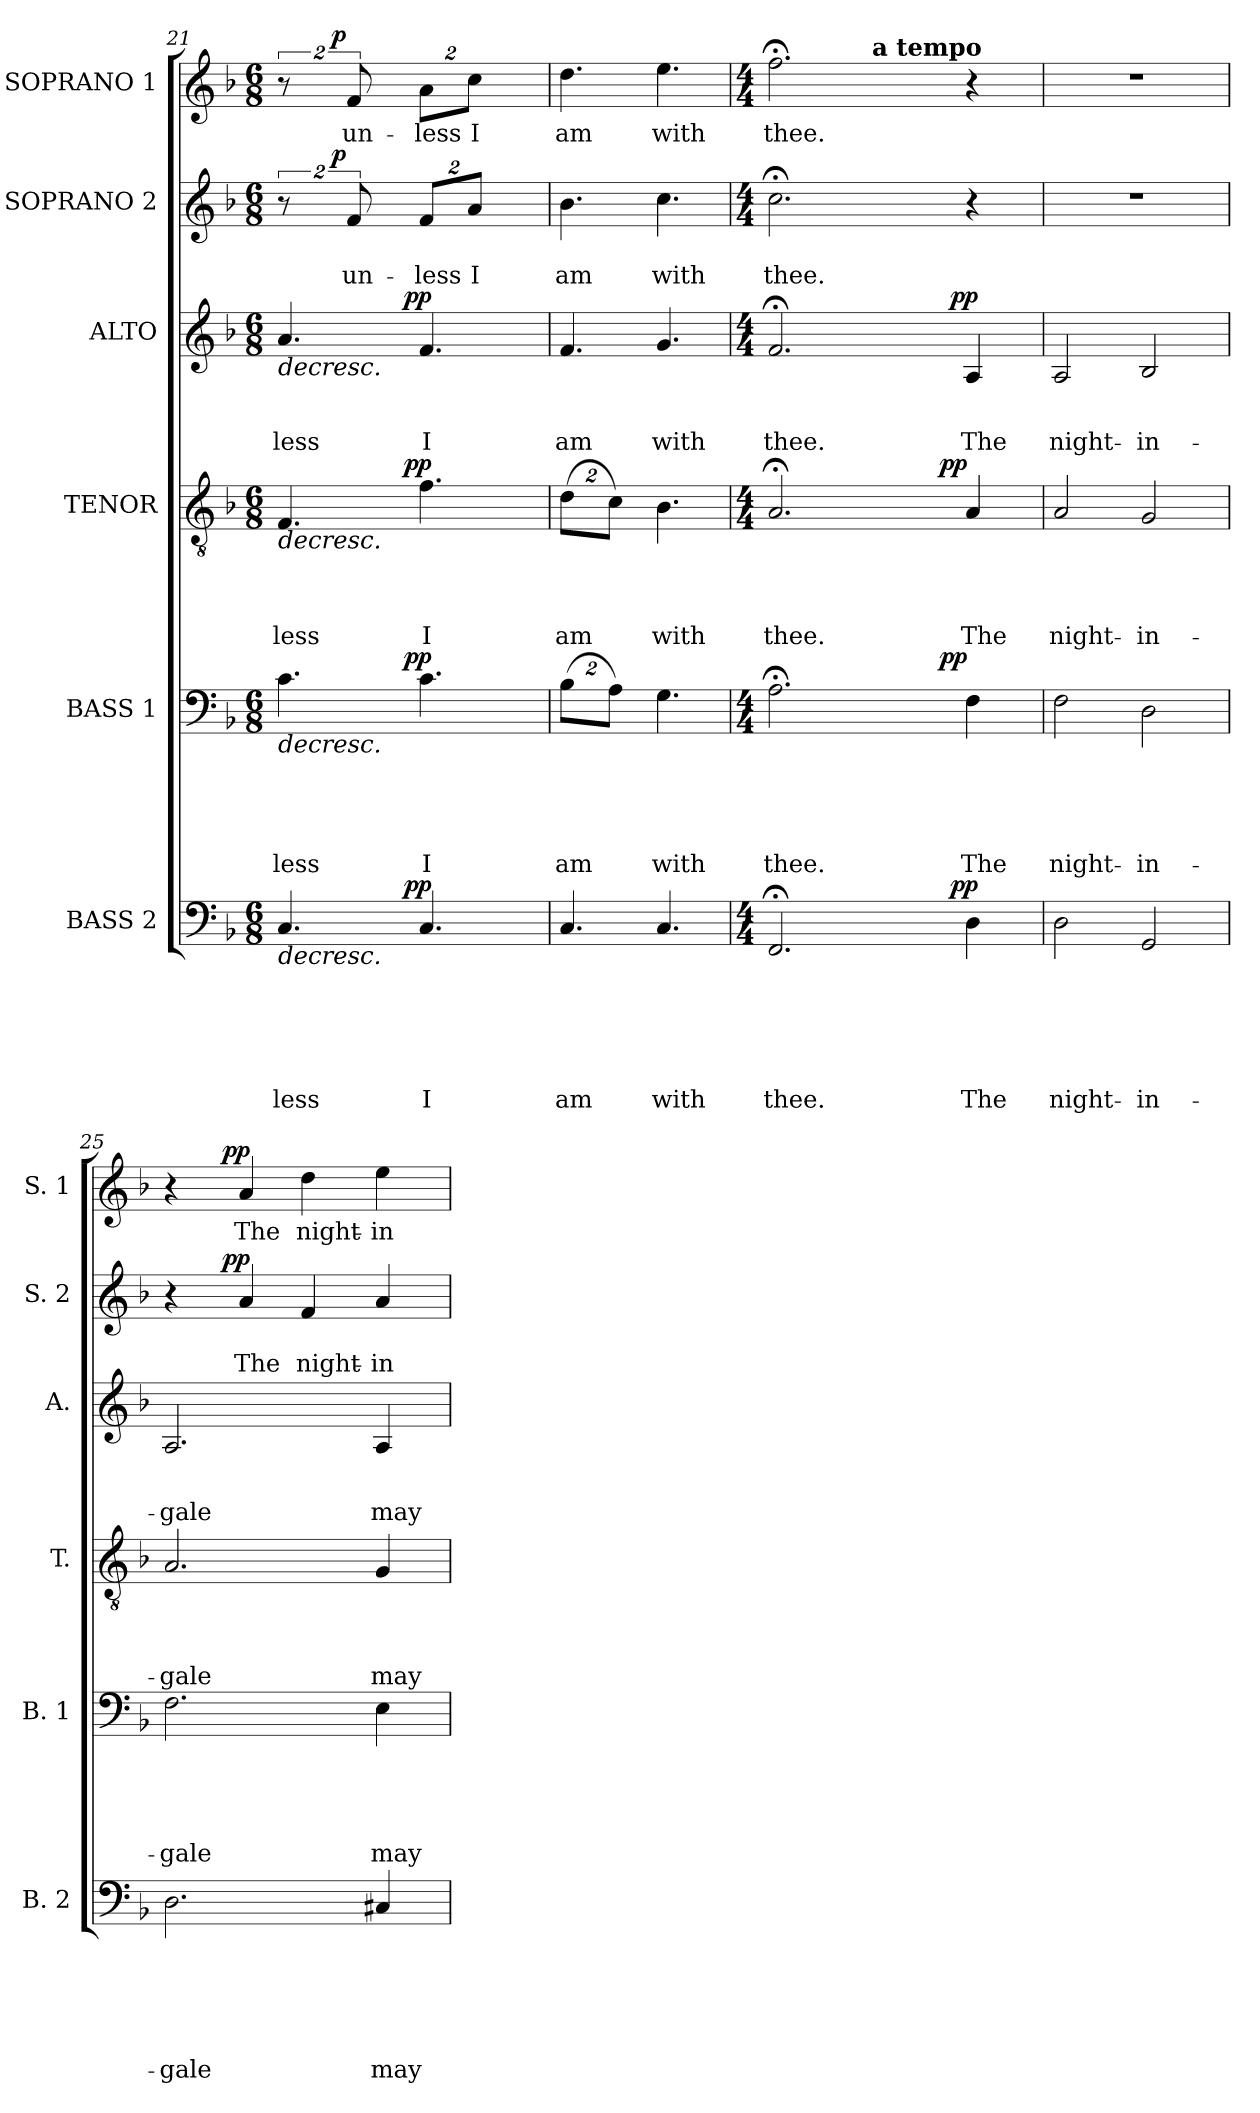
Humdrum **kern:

**kern	**text	**text	**text	**text	**text	**text	**dynam	**kern	**text	**text	**text	**text	**text	**dynam	**kern	**text	**text	**text	**text	**dynam	**kern	**text	**text	**text	**dynam	**kern	**text	**text	**dynam	**kern	**text	**dynam
*part6	*part6	*part6	*part6	*part6	*part6	*part6	*part6	*part5	*part5	*part5	*part5	*part5	*part5	*part5	*part4	*part4	*part4	*part4	*part4	*part4	*part3	*part3	*part3	*part3	*part3	*part2	*part2	*part2	*part2	*part1	*part1	*part1
*staff6	*staff6	*staff6	*staff6	*staff6	*staff6	*staff6	*staff6	*staff5	*staff5	*staff5	*staff5	*staff5	*staff5	*staff5	*staff4	*staff4	*staff4	*staff4	*staff4	*staff4	*staff3	*staff3	*staff3	*staff3	*staff3	*staff2	*staff2	*staff2	*staff2	*staff1	*staff1	*staff1
*I"BASS 2	*	*	*	*	*	*	*	*I"BASS 1	*	*	*	*	*	*	*I"TENOR	*	*	*	*	*	*I"ALTO	*	*	*	*	*I"SOPRANO 2	*	*	*	*I"SOPRANO 1	*	*
*I'B. 2	*	*	*	*	*	*	*	*I'B. 1	*	*	*	*	*	*	*I'T.	*	*	*	*	*	*I'A.	*	*	*	*	*I'S. 2	*	*	*	*I'S. 1	*	*
!!LO:LB:g=z
*clefF4	*	*	*	*	*	*	*	*clefF4	*	*	*	*	*	*	*clefGv2	*	*	*	*	*	*clefG2	*	*	*	*	*clefG2	*	*	*	*clefG2	*	*
*k[b-]	*	*	*	*	*	*	*	*k[b-]	*	*	*	*	*	*	*k[b-]	*	*	*	*	*	*k[b-]	*	*	*	*	*k[b-]	*	*	*	*k[b-]	*	*
*F:	*	*	*	*	*	*	*	*F:	*	*	*	*	*	*	*F:	*	*	*	*	*	*F:	*	*	*	*	*F:	*	*	*	*F:	*	*
*M6/8	*	*	*	*	*	*	*	*M6/8	*	*	*	*	*	*	*M6/8	*	*	*	*	*	*M6/8	*	*	*	*	*M6/8	*	*	*	*M6/8	*	*
=21	=21	=21	=21	=21	=21	=21	=21	=21	=21	=21	=21	=21	=21	=21	=21	=21	=21	=21	=21	=21	=21	=21	=21	=21	=21	=21	=21	=21	=21	=21	=21	=21
!	!	!	!	!	!	!LO:LY:b	!LO:HP:b	!	!	!	!	!	!LO:LY:b	!LO:HP:b	!	!	!	!	!LO:LY:b	!LO:HP:b	!	!	!	!LO:LY:b	!LO:HP:b	!	!	!	!	!	!	!
*^	*	*	*	*	*	*	*	*^	*	*	*	*	*	*	*^	*	*	*	*	*	*^	*	*	*	*	*^	*	*	*	*^	*	*
4.C/	4ryy	.	.	.	.	.	-less	>	4.c\	4ryy	.	.	.	.	-less	>	4.F/	4ryy	.	.	.	-less	>	4.a/	4ryy	.	.	-less	>	16%3r	8ryy	.	.	.	16%3r	8ryy	.	.
.	.	.	.	.	.	.	.	.	.	.	.	.	.	.	.	.	.	.	.	.	.	.	.	.	.	.	.	.	.	.	32ryy	.	.	.	.	32ryy	.	.
!	!	!	!	!	!	!	!	!	!	!	!	!	!	!	!	!	!	!	!	!	!	!	!	!	!	!	!	!	!	!	!	!	!	!LO:DY:a	!	!	!	!LO:DY:a
.	.	.	.	.	.	.	.	.	.	.	.	.	.	.	.	.	.	.	.	.	.	.	.	.	.	.	.	.	.	.	2ryy	.	.	p	.	2ryy	.	p
!	!	!	!	!	!	!	!	!	!	!	!	!	!	!	!	!	!	!	!	!	!	!	!	!	!	!	!	!	!	!	!	!	!LO:LY:b	!	!	!	!LO:LY:b	!
.	.	.	.	.	.	.	.	.	.	.	.	.	.	.	.	.	.	.	.	.	.	.	.	.	.	.	.	.	.	16%3f/	.	.	un-	.	16%3f/	.	un-	.
.	16.ryy	.	.	.	.	.	.	.	.	16.ryy	.	.	.	.	.	.	.	16.ryy	.	.	.	.	.	.	16.ryy	.	.	.	.	.	.	.	.	.	.	.	.	.
!	!	!	!	!	!	!	!	!LO:DY:a	!	!	!	!	!	!	!	!LO:DY:a	!	!	!	!	!	!	!LO:DY:a	!	!	!	!	!	!LO:DY:a	!	!	!	!	!	!	!	!	!
.	4ryy	.	.	.	.	.	.	pp	.	4ryy	.	.	.	.	.	pp	.	4ryy	.	.	.	.	pp	.	4ryy	.	.	.	pp	.	.	.	.	.	.	.	.	.
!	!	!	!	!	!	!	!LO:LY:b	!	!	!	!	!	!	!	!LO:LY:b	!	!	!	!	!	!	!LO:LY:b	!	!	!	!	!	!LO:LY:b	!	!	!	!	!LO:LY:b:rj	!	!	!	!LO:LY:b:rj	!
4.C/	.	.	.	.	.	.	I	.	4.c\	.	.	.	.	.	I	.	4.f\	.	.	.	.	I	.	4.f/	.	.	.	I	.	16%3f/L	.	.	-less	.	16%3a\L	.	-less	.
!	!	!	!	!	!	!	!	!	!	!	!	!	!	!	!	!	!	!	!	!	!	!	!	!	!	!	!	!	!	!	!	!	!LO:LY:b	!	!	!	!LO:LY:b	!
.	.	.	.	.	.	.	.	.	.	.	.	.	.	.	.	.	.	.	.	.	.	.	.	.	.	.	.	.	.	16%3a/J	.	.	I	.	16%3cc\J	.	I	.
.	8ryy	.	.	.	.	.	.	.	.	8ryy	.	.	.	.	.	.	.	8ryy	.	.	.	.	.	.	8ryy	.	.	.	.	.	.	.	.	.	.	.	.	.
.	.	.	.	.	.	.	.	.	.	.	.	.	.	.	.	.	.	.	.	.	.	.	.	.	.	.	.	.	.	.	16.ryy	.	.	.	.	16.ryy	.	.
.	32ryy	.	.	.	.	.	.	.	.	32ryy	.	.	.	.	.	.	.	32ryy	.	.	.	.	.	.	32ryy	.	.	.	.	.	.	.	.	.	.	.	.	.
.	.	.	.	.	.	.	.	]	.	.	.	.	.	.	.	]	.	.	.	.	.	.	]	.	.	.	.	.	]	.	.	.	.	.	.	.	.	.
=22	=22	=22	=22	=22	=22	=22	=22	=22	=22	=22	=22	=22	=22	=22	=22	=22	=22	=22	=22	=22	=22	=22	=22	=22	=22	=22	=22	=22	=22	=22	=22	=22	=22	=22	=22	=22	=22	=22
!	!	!	!	!	!	!	!	!	!	!	!	!	!	!	!	!	!	!	!	!	!	!	!	!	!	!	!	!	!	!	!	!	!	!	!LO:TX:a:B:t=poco rit.	!	!	!
!	!	!	!	!	!	!	!LO:LY:b	!	!	!	!	!	!	!	!LO:LY:b	!	!	!	!	!	!	!LO:LY:b	!	!	!	!	!	!LO:LY:b	!	!	!	!	!LO:LY:b	!	!	!	!LO:LY:b	!
*v	*v	*	*	*	*	*	*	*	*	*	*	*	*	*	*	*	*v	*v	*	*	*	*	*	*v	*v	*	*	*	*	*v	*v	*	*	*	*v	*v	*	*
*	*	*	*	*	*	*	*	*v	*v	*	*	*	*	*	*	*	*	*	*	*	*	*	*	*	*	*	*	*	*	*	*	*	*
4.C/	.	.	.	.	.	am	.	(>16%3B-\L	.	.	.	.	am	.	(>16%3d\L	.	.	.	am	.	4.f/	.	.	am	.	4.b-\	.	am	.	4.dd\	am	.
.	.	.	.	.	.	.	.	16%3A\J)	.	.	.	.	.	.	16%3c\J)	.	.	.	.	.	.	.	.	.	.	.	.	.	.	.	.	.
!	!	!	!	!	!	!LO:LY:b	!	!	!	!	!	!	!LO:LY:b	!	!	!	!	!	!LO:LY:b	!	!	!	!	!LO:LY:b	!	!	!	!LO:LY:b	!	!	!LO:LY:b	!
4.C/	.	.	.	.	.	with	.	4.G\	.	.	.	.	with	.	4.B-\	.	.	.	with	.	4.g/	.	.	with	.	4.cc\	.	with	.	4.ee\	with	.
=23	=23	=23	=23	=23	=23	=23	=23	=23	=23	=23	=23	=23	=23	=23	=23	=23	=23	=23	=23	=23	=23	=23	=23	=23	=23	=23	=23	=23	=23	=23	=23	=23
*M4/4	*	*	*	*	*	*	*	*M4/4	*	*	*	*	*	*	*M4/4	*	*	*	*	*	*M4/4	*	*	*	*	*M4/4	*	*	*	*M4/4	*	*
!	!	!	!	!	!	!LO:LY:b	!	!	!	!	!	!	!LO:LY:b	!	!	!	!	!	!LO:LY:b	!	!	!	!	!LO:LY:b	!	!	!	!LO:LY:b	!	!	!LO:LY:b	!
*^	*	*	*	*	*	*	*	*^	*	*	*	*	*	*	*^	*	*	*	*	*	*^	*	*	*	*	*	*	*	*	*^	*	*
2.FF;/	2ryy	.	.	.	.	.	thee.	.	2.A;<\	2ryy	.	.	.	.	thee.	.	2.A;/	2ryy	.	.	.	thee.	.	2.f;/	2ryy	.	.	thee.	.	2.cc;<\	.	thee.	.	2.ff;<\	2ryy	thee.	.
.	8..ryy	.	.	.	.	.	.	.	.	8ryy	.	.	.	.	.	.	.	8ryy	.	.	.	.	.	.	8..ryy	.	.	.	.	.	.	.	.	.	32ryy	.	.
!	!	!	!	!	!	!	!	!	!	!	!	!	!	!	!	!	!	!	!	!	!	!	!	!	!	!	!	!	!	!	!	!	!	!	!LO:TX:a:B:t=a tempo	!	!
.	.	.	.	.	.	.	.	.	.	.	.	.	.	.	.	.	.	.	.	.	.	.	.	.	.	.	.	.	.	.	.	.	.	.	4...ryy	.	.
.	.	.	.	.	.	.	.	.	.	16ryy	.	.	.	.	.	.	.	16ryy	.	.	.	.	.	.	.	.	.	.	.	.	.	.	.	.	.	.	.
.	.	.	.	.	.	.	.	.	.	64ryy	.	.	.	.	.	.	.	64ryy	.	.	.	.	.	.	.	.	.	.	.	.	.	.	.	.	.	.	.
!	!	!	!	!	!	!	!	!	!	!	!	!	!	!	!	!LO:DY:a	!	!	!	!	!	!	!LO:DY:a	!	!	!	!	!	!	!	!	!	!	!	!	!	!
.	.	.	.	.	.	.	.	.	.	4ryy	.	.	.	.	.	pp	.	4ryy	.	.	.	.	pp	.	.	.	.	.	.	.	.	.	.	.	.	.	.
!	!	!	!	!	!	!	!	!LO:DY:a	!	!	!	!	!	!	!	!	!	!	!	!	!	!	!	!	!	!	!	!	!LO:DY:a	!	!	!	!	!	!	!	!
.	4ryy	.	.	.	.	.	.	pp	.	.	.	.	.	.	.	.	.	.	.	.	.	.	.	.	4ryy	.	.	.	pp	.	.	.	.	.	.	.	.
!	!	!	!	!	!	!	!LO:LY:b	!	!	!	!	!	!	!	!LO:LY:b	!	!	!	!	!	!	!LO:LY:b	!	!	!	!	!	!LO:LY:b	!	!	!	!	!	!	!	!	!
4D\	.	.	.	.	.	.	The	.	4F\	.	.	.	.	.	The	.	4A/	.	.	.	.	The	.	4A/	.	.	.	The	.	4r	.	.	.	4r	.	.	.
.	.	.	.	.	.	.	.	.	.	32.ryy	.	.	.	.	.	.	.	32.ryy	.	.	.	.	.	.	.	.	.	.	.	.	.	.	.	.	.	.	.
.	32ryy	.	.	.	.	.	.	.	.	.	.	.	.	.	.	.	.	.	.	.	.	.	.	.	32ryy	.	.	.	.	.	.	.	.	.	.	.	.
=24	=24	=24	=24	=24	=24	=24	=24	=24	=24	=24	=24	=24	=24	=24	=24	=24	=24	=24	=24	=24	=24	=24	=24	=24	=24	=24	=24	=24	=24	=24	=24	=24	=24	=24	=24	=24	=24
!	!	!	!	!	!	!	!LO:LY:b	!	!	!	!	!	!	!	!LO:LY:b	!	!	!	!	!	!	!LO:LY:b	!	!	!	!	!	!LO:LY:b	!	!	!	!	!	!	!	!	!
*v	*v	*	*	*	*	*	*	*	*	*	*	*	*	*	*	*	*v	*v	*	*	*	*	*	*v	*v	*	*	*	*	*	*	*	*	*v	*v	*	*
*	*	*	*	*	*	*	*	*v	*v	*	*	*	*	*	*	*	*	*	*	*	*	*	*	*	*	*	*	*	*	*	*	*	*
2D\	.	.	.	.	.	night-	.	2F\	.	.	.	.	night-	.	2A/	.	.	.	night-	.	2A/	.	.	night-	.	1r	.	.	.	1r	.	.
!	!	!	!	!	!	!LO:LY:b	!	!	!	!	!	!	!LO:LY:b	!	!	!	!	!	!LO:LY:b	!	!	!	!	!LO:LY:b	!	!	!	!	!	!	!	!
2GG/	.	.	.	.	.	-in-	.	2D\	.	.	.	.	-in-	.	2G/	.	.	.	-in-	.	2B-/	.	.	-in-	.	.	.	.	.	.	.	.
=25	=25	=25	=25	=25	=25	=25	=25	=25	=25	=25	=25	=25	=25	=25	=25	=25	=25	=25	=25	=25	=25	=25	=25	=25	=25	=25	=25	=25	=25	=25	=25	=25
!	!	!	!	!	!	!LO:LY:b	!	!	!	!	!	!	!LO:LY:b	!	!	!	!	!	!LO:LY:b	!	!	!	!	!LO:LY:b	!	!	!	!	!	!	!	!
*	*	*	*	*	*	*	*	*	*	*	*	*	*	*	*	*	*	*	*	*	*	*	*	*	*	*^	*	*	*	*^	*	*
2.D\	.	.	.	.	.	-gale	.	2.F\	.	.	.	.	-gale	.	2.A/	.	.	.	-gale	.	2.A/	.	.	-gale	.	4r	8..ryy	.	.	.	4r	8..ryy	.	.
!	!	!	!	!	!	!	!	!	!	!	!	!	!	!	!	!	!	!	!	!	!	!	!	!	!	!	!	!	!	!LO:DY:a	!	!	!	!LO:DY:a
.	.	.	.	.	.	.	.	.	.	.	.	.	.	.	.	.	.	.	.	.	.	.	.	.	.	.	2ryy	.	.	pp	.	2ryy	.	pp
!	!	!	!	!	!	!	!	!	!	!	!	!	!	!	!	!	!	!	!	!	!	!	!	!	!	!	!	!	!LO:LY:b	!	!	!	!LO:LY:b	!
.	.	.	.	.	.	.	.	.	.	.	.	.	.	.	.	.	.	.	.	.	.	.	.	.	.	4a/	.	.	The	.	4a/	.	The	.
!	!	!	!	!	!	!	!	!	!	!	!	!	!	!	!	!	!	!	!	!	!	!	!	!	!	!	!	!	!LO:LY:b	!	!	!	!LO:LY:b	!
.	.	.	.	.	.	.	.	.	.	.	.	.	.	.	.	.	.	.	.	.	.	.	.	.	.	4f/	.	.	night-	.	4dd\	.	night-	.
.	.	.	.	.	.	.	.	.	.	.	.	.	.	.	.	.	.	.	.	.	.	.	.	.	.	.	4ryy	.	.	.	.	4ryy	.	.
!	!	!	!	!	!	!LO:LY:b	!	!	!	!	!	!	!LO:LY:b	!	!	!	!	!	!LO:LY:b	!	!	!	!	!LO:LY:b	!	!	!	!	!LO:LY:b	!	!	!	!LO:LY:b	!
4C#X/	.	.	.	.	.	may	.	4E\	.	.	.	.	may	.	4G/	.	.	.	may	.	4A/	.	.	may	.	4a/	.	.	-in-	.	4ee\	.	-in-	.
.	.	.	.	.	.	.	.	.	.	.	.	.	.	.	.	.	.	.	.	.	.	.	.	.	.	.	32ryy	.	.	.	.	32ryy	.	.
*	*	*	*	*	*	*	*	*	*	*	*	*	*	*	*	*	*	*	*	*	*	*	*	*	*	*v	*v	*	*	*	*	*	*	*
*	*	*	*	*	*	*	*	*	*	*	*	*	*	*	*	*	*	*	*	*	*	*	*	*	*	*	*	*	*	*v	*v	*	*
=	=	=	=	=	=	=	=	=	=	=	=	=	=	=	=	=	=	=	=	=	=	=	=	=	=	=	=	=	=	=	=	=
*-	*-	*-	*-	*-	*-	*-	*-	*-	*-	*-	*-	*-	*-	*-	*-	*-	*-	*-	*-	*-	*-	*-	*-	*-	*-	*-	*-	*-	*-	*-	*-	*-
